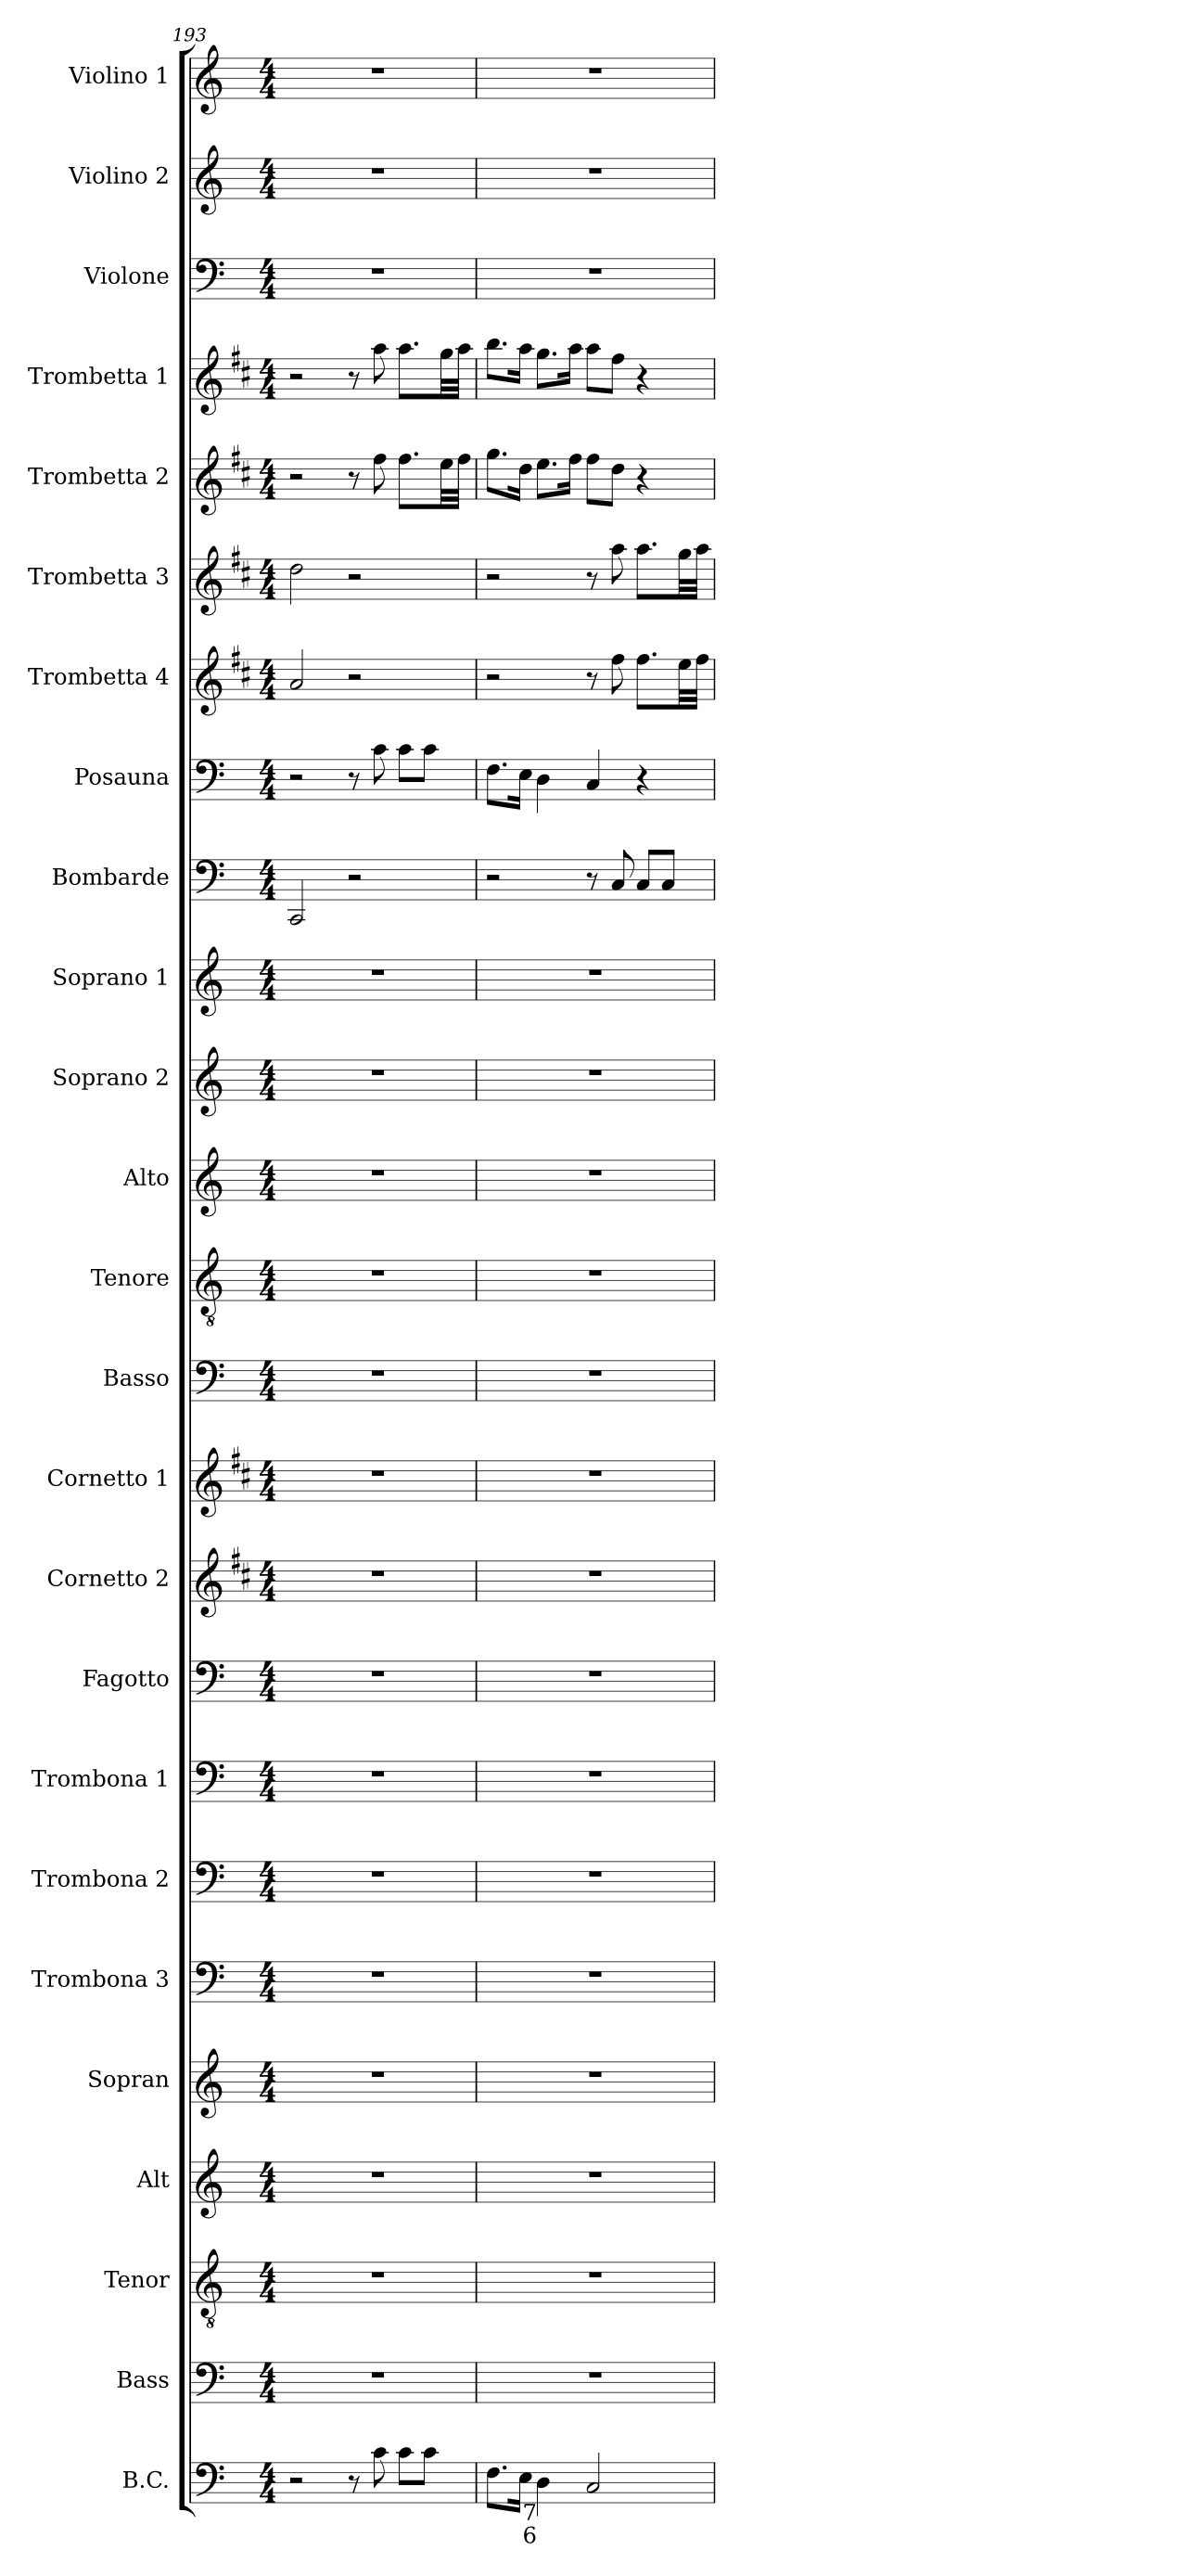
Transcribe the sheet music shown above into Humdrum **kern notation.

**kern	**kern	**kern	**kern	**kern	**kern	**kern	**kern	**kern	**kern	**kern	**kern	**kern	**kern	**kern	**kern	**kern	**kern	**kern	**kern	**kern	**kern	**kern	**kern	**kern
*part25	*part24	*part23	*part22	*part21	*part20	*part19	*part18	*part17	*part16	*part15	*part14	*part13	*part12	*part11	*part10	*part9	*part8	*part7	*part6	*part5	*part4	*part3	*part2	*part1
*staff25	*staff24	*staff23	*staff22	*staff21	*staff20	*staff19	*staff18	*staff17	*staff16	*staff15	*staff14	*staff13	*staff12	*staff11	*staff10	*staff9	*staff8	*staff7	*staff6	*staff5	*staff4	*staff3	*staff2	*staff1
*I"B.C.	*I"Bass	*I"Tenor	*I"Alt	*I"Sopran	*I"Trombona 3	*I"Trombona 2	*I"Trombona 1	*I"Fagotto	*I"Cornetto 2	*I"Cornetto 1	*I"Basso	*I"Tenore	*I"Alto	*I"Soprano 2	*I"Soprano 1	*I"Bombarde	*I"Posauna	*I"Trombetta 4	*I"Trombetta 3	*I"Trombetta 2	*I"Trombetta 1	*I"Violone	*I"Violino 2	*I"Violino 1
*I'B.C.	*I'B.	*I'T.	*I'A.	*I'S.	*I'Tbn. 2	*I'Tbn. 2	*I'Tbn. 1	*I'Fag.	*I'Cor. 2	*I'Cor. 1	*I'B.	*I'T.	*I'A.	*I'S.	*I'S.	*	*	*	*	*	*	*	*I'Vl. 2	*I'Vl. 1
*clefF4	*clefF4	*clefGv2	*clefG2	*clefG2	*clefF4	*clefF4	*clefF4	*clefF4	*clefG2	*clefG2	*clefF4	*clefGv2	*clefG2	*clefG2	*clefG2	*clefF4	*clefF4	*clefG2	*clefG2	*clefG2	*clefG2	*clefF4	*clefG2	*clefG2
*	*	*ITrd7c12	*	*	*	*	*	*	*ITrd1c2	*ITrd1c2	*	*ITrd7c12	*	*	*	*	*	*ITrd1c2	*ITrd1c2	*ITrd1c2	*ITrd1c2	*	*	*
*k[]	*k[]	*k[]	*k[]	*k[]	*k[]	*k[]	*k[]	*k[]	*k[]	*k[]	*k[]	*k[]	*k[]	*k[]	*k[]	*k[]	*k[]	*k[]	*k[]	*k[]	*k[]	*k[]	*k[]	*k[]
*C:	*C:	*C:	*C:	*C:	*C:	*C:	*C:	*C:	*C:	*C:	*C:	*C:	*C:	*C:	*C:	*C:	*C:	*C:	*C:	*C:	*C:	*C:	*C:	*C:
*M4/4	*M4/4	*M4/4	*M4/4	*M4/4	*M4/4	*M4/4	*M4/4	*M4/4	*M4/4	*M4/4	*M4/4	*M4/4	*M4/4	*M4/4	*M4/4	*M4/4	*M4/4	*M4/4	*M4/4	*M4/4	*M4/4	*M4/4	*M4/4	*M4/4
=193	=193	=193	=193	=193	=193	=193	=193	=193	=193	=193	=193	=193	=193	=193	=193	=193	=193	=193	=193	=193	=193	=193	=193	=193
2r	1r	1r	1r	1r	1r	1r	1r	1r	1r	1r	1r	1r	1r	1r	1r	2CCi/	2r	2gi/	2cci\	2r	2r	1r	1r	1r
8r	.	.	.	.	.	.	.	.	.	.	.	.	.	.	.	2r	8r	2r	2r	8r	8r	.	.	.
8ci\	.	.	.	.	.	.	.	.	.	.	.	.	.	.	.	.	8ci\	.	.	8eei\	8ggi\	.	.	.
8ci\L	.	.	.	.	.	.	.	.	.	.	.	.	.	.	.	.	8ci\L	.	.	8.eei\L	8.ggi\L	.	.	.
8ci\J	.	.	.	.	.	.	.	.	.	.	.	.	.	.	.	.	8ci\J	.	.	.	.	.	.	.
.	.	.	.	.	.	.	.	.	.	.	.	.	.	.	.	.	.	.	.	32ddi\LL	32ffi\LL	.	.	.
.	.	.	.	.	.	.	.	.	.	.	.	.	.	.	.	.	.	.	.	32eei\JJJ	32ggi\JJJ	.	.	.
=194	=194	=194	=194	=194	=194	=194	=194	=194	=194	=194	=194	=194	=194	=194	=194	=194	=194	=194	=194	=194	=194	=194	=194	=194
8.Fi\L	1r	1r	1r	1r	1r	1r	1r	1r	1r	1r	1r	1r	1r	1r	1r	2r	8.Fi\L	2r	2r	8.ffi\L	8.aai\L	1r	1r	1r
16Ei\Jk	.	.	.	.	.	.	.	.	.	.	.	.	.	.	.	.	16Ei\Jk	.	.	16cci\Jk	16ggi\Jk	.	.	.
!LO:TX:b:rj:t=7	!	!	!	!	!	!	!	!	!	!	!	!	!	!	!	!	!	!	!	!	!	!	!	!
!LO:TX:b:rj:t=6	!	!	!	!	!	!	!	!	!	!	!	!	!	!	!	!	!	!	!	!	!	!	!	!
4Di\	.	.	.	.	.	.	.	.	.	.	.	.	.	.	.	.	4Di\	.	.	8.ddi\L	8.ffi\L	.	.	.
.	.	.	.	.	.	.	.	.	.	.	.	.	.	.	.	.	.	.	.	16eei\Jk	16ggi\Jk	.	.	.
2Ci/	.	.	.	.	.	.	.	.	.	.	.	.	.	.	.	8r	4Ci/	8r	8r	8eei\L	8ggi\L	.	.	.
.	.	.	.	.	.	.	.	.	.	.	.	.	.	.	.	8Ci/	.	8eei\	8ggi\	8cci\J	8eei\J	.	.	.
.	.	.	.	.	.	.	.	.	.	.	.	.	.	.	.	8Ci/L	4r	8.eei\L	8.ggi\L	4r	4r	.	.	.
.	.	.	.	.	.	.	.	.	.	.	.	.	.	.	.	8Ci/J	.	.	.	.	.	.	.	.
.	.	.	.	.	.	.	.	.	.	.	.	.	.	.	.	.	.	32ddi\LL	32ffi\LL	.	.	.	.	.
.	.	.	.	.	.	.	.	.	.	.	.	.	.	.	.	.	.	32eei\JJJ	32ggi\JJJ	.	.	.	.	.
=	=	=	=	=	=	=	=	=	=	=	=	=	=	=	=	=	=	=	=	=	=	=	=	=
*-	*-	*-	*-	*-	*-	*-	*-	*-	*-	*-	*-	*-	*-	*-	*-	*-	*-	*-	*-	*-	*-	*-	*-	*-
